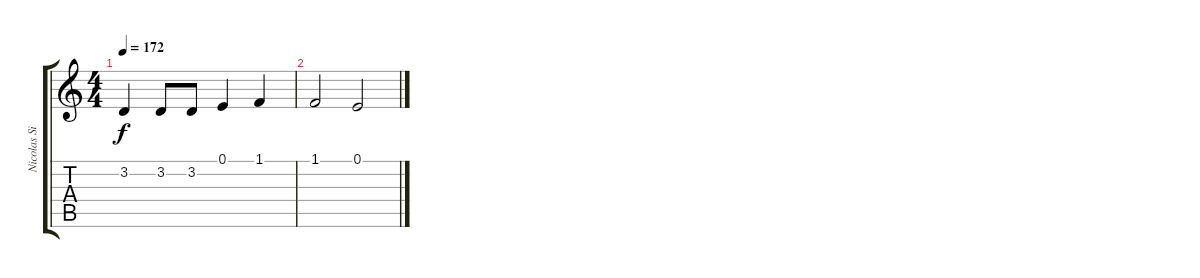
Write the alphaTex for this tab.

\track ("Nicolas Sirkis" "Nicolas Si") {instrument lead6voice}
\staff {score tabs}
\tuning (E4 B3 G3 D3 A2 E2) {hide}
\ts (4 4)
\tempo 172
\clef g2
\ks c
3.2.4{dy f} 3.2.8 3.2.8 0.1.4 1.1.4 |
1.1.2 0.1.2
